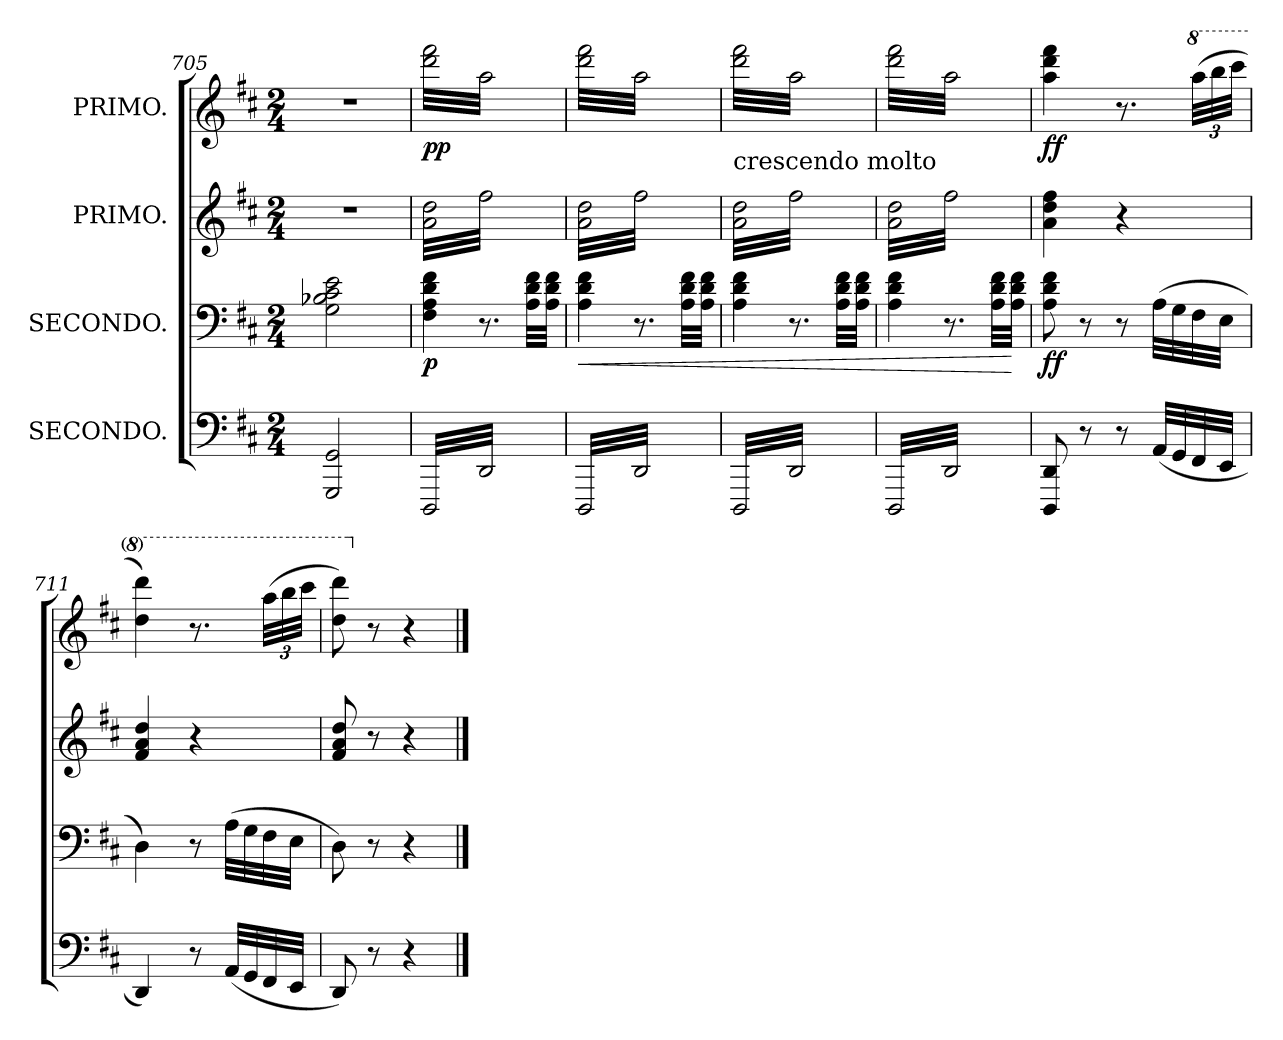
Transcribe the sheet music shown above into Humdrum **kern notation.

**kern	**kern	**dynam	**kern	**kern	**dynam
*part4	*part3	*part3	*part2	*part1	*part1
*staff4	*staff3	*staff3	*staff2	*staff1	*staff1
*I"SECONDO.	*I"SECONDO.	*	*I"PRIMO.	*I"PRIMO.	*
*clefF4	*clefF4	*	*clefG2	*clefG2	*
*k[f#c#]	*k[f#c#]	*	*k[f#c#]	*k[f#c#]	*
*M2/4	*M2/4	*	*M2/4	*M2/4	*
=705	=705	=705	=705	=705	=705
2GGG/ 2GG/	2G\ 2B-X\ 2c#\ 2e\	.	2r	2r	.
=706	=706	=706	=706	=706	=706
!LO:TX:a:color=crimson:t=⚠	!	!	!	!	!
*tremolo	*	*	*	*	*
*	*	*	*tremolo	*	*
*	*	*	*	*tremolo	*
32DDD/LLL	4F#\ 4A\ 4d\ 4f#\	p	32a\ 32dd\LLL	32ddd\ 32fff#\LLL	pp
32DD/	.	.	32ff#\	32aa\	.
32DDD/	.	.	32a\ 32dd\	32ddd\ 32fff#\	.
32DD/	.	.	32ff#\	32aa\	.
32DDD/	.	.	32a\ 32dd\	32ddd\ 32fff#\	.
32DD/	.	.	32ff#\	32aa\	.
32DDD/	.	.	32a\ 32dd\	32ddd\ 32fff#\	.
32DD/	.	.	32ff#\	32aa\	.
32DDD/	8.r	.	32a\ 32dd\	32ddd\ 32fff#\	.
32DD/	.	.	32ff#\	32aa\	.
32DDD/	.	.	32a\ 32dd\	32ddd\ 32fff#\	.
32DD/	.	.	32ff#\	32aa\	.
32DDD/	.	.	32a\ 32dd\	32ddd\ 32fff#\	.
32DD/	.	.	32ff#\	32aa\	.
32DDD/	32A\ 32d\ 32f#\LLL	.	32a\ 32dd\	32ddd\ 32fff#\	.
32DD/JJJ	32A\ 32d\ 32f#\JJJ	.	32ff#\JJJ	32aa\JJJ	.
=707	=707	=707	=707	=707	=707
32DDD/LLL	4A\ 4d\ 4f#\	<	32a\ 32dd\LLL	32ddd\ 32fff#\LLL	.
32DD/	.	.	32ff#\	32aa\	.
32DDD/	.	.	32a\ 32dd\	32ddd\ 32fff#\	.
32DD/	.	.	32ff#\	32aa\	.
32DDD/	.	.	32a\ 32dd\	32ddd\ 32fff#\	.
32DD/	.	.	32ff#\	32aa\	.
32DDD/	.	.	32a\ 32dd\	32ddd\ 32fff#\	.
32DD/	.	.	32ff#\	32aa\	.
32DDD/	8.r	.	32a\ 32dd\	32ddd\ 32fff#\	.
32DD/	.	.	32ff#\	32aa\	.
32DDD/	.	.	32a\ 32dd\	32ddd\ 32fff#\	.
32DD/	.	.	32ff#\	32aa\	.
32DDD/	.	.	32a\ 32dd\	32ddd\ 32fff#\	.
32DD/	.	.	32ff#\	32aa\	.
32DDD/	32A\ 32d\ 32f#\LLL	.	32a\ 32dd\	32ddd\ 32fff#\	.
32DD/JJJ	32A\ 32d\ 32f#\JJJ	.	32ff#\JJJ	32aa\JJJ	.
=708	=708	=708	=708	=708	=708
!	!	!	!	!LO:TX:c:t=crescendo molto	!
32DDD/LLL	4A\ 4d\ 4f#\	.	32a\ 32dd\LLL	32ddd\ 32fff#\LLL	.
32DD/	.	.	32ff#\	32aa\	.
32DDD/	.	.	32a\ 32dd\	32ddd\ 32fff#\	.
32DD/	.	.	32ff#\	32aa\	.
32DDD/	.	.	32a\ 32dd\	32ddd\ 32fff#\	.
32DD/	.	.	32ff#\	32aa\	.
32DDD/	.	.	32a\ 32dd\	32ddd\ 32fff#\	.
32DD/	.	.	32ff#\	32aa\	.
32DDD/	8.r	.	32a\ 32dd\	32ddd\ 32fff#\	.
32DD/	.	.	32ff#\	32aa\	.
32DDD/	.	.	32a\ 32dd\	32ddd\ 32fff#\	.
32DD/	.	.	32ff#\	32aa\	.
32DDD/	.	.	32a\ 32dd\	32ddd\ 32fff#\	.
32DD/	.	.	32ff#\	32aa\	.
32DDD/	32A\ 32d\ 32f#\LLL	.	32a\ 32dd\	32ddd\ 32fff#\	.
32DD/JJJ	32A\ 32d\ 32f#\JJJ	.	32ff#\JJJ	32aa\JJJ	.
=709	=709	=709	=709	=709	=709
32DDD/LLL	4A\ 4d\ 4f#\	.	32a\ 32dd\LLL	32ddd\ 32fff#\LLL	.
32DD/	.	.	32ff#\	32aa\	.
32DDD/	.	.	32a\ 32dd\	32ddd\ 32fff#\	.
32DD/	.	.	32ff#\	32aa\	.
32DDD/	.	.	32a\ 32dd\	32ddd\ 32fff#\	.
32DD/	.	.	32ff#\	32aa\	.
32DDD/	.	.	32a\ 32dd\	32ddd\ 32fff#\	.
32DD/	.	.	32ff#\	32aa\	.
32DDD/	8.r	.	32a\ 32dd\	32ddd\ 32fff#\	.
32DD/	.	.	32ff#\	32aa\	.
32DDD/	.	.	32a\ 32dd\	32ddd\ 32fff#\	.
32DD/	.	.	32ff#\	32aa\	.
32DDD/	.	.	32a\ 32dd\	32ddd\ 32fff#\	.
32DD/	.	.	32ff#\	32aa\	.
32DDD/	32A\ 32d\ 32f#\LLL	.	32a\ 32dd\	32ddd\ 32fff#\	.
32DD/JJJ	32A\ 32d\ 32f#\JJJ	[	32ff#\JJJ	32aa\JJJ	.
*	*	*	*	*Xtremolo	*
*	*	*	*Xtremolo	*	*
*Xtremolo	*	*	*	*	*
=710	=710	=710	=710	=710	=710
8DDD/ 8DD/	8A\ 8d\ 8f#\	ff	4a\ 4dd\ 4ff#\	4aa\ 4ddd\ 4fff#\	ff
.	.	.	.	.	.
.	.	.	.	.	.
.	.	.	.	.	.
8r	8r	.	.	.	.
.	.	.	.	.	.
.	.	.	.	.	.
.	.	.	.	.	.
8r	8r	.	4r	8.r	.
(32AA/LLL	(32A\LLL	.	.	.	.
32GG/	32G\	.	.	.	.
*	*	*	*	*8va	*
*	*	*	*	*Xbrackettup	*
32FF#/	32F#\	.	.	(48aaa\LLL	.
.	.	.	.	48bbb\	.
32EE/JJJ	32E\JJJ	.	.	.	.
.	.	.	.	48cccc#\JJJ	.
=711	=711	=711	=711	=711	=711
4DD/)	4D\)	.	4f#/ 4a/ 4dd/	4ddd\ 4dddd\)	.
8r	8r	.	4r	8.r	.
(32AA/LLL	(32A\LLL	.	.	.	.
32GG/	32G\	.	.	.	.
32FF#/	32F#\	.	.	(48aaa\LLL	.
.	.	.	.	48bbb\	.
32EE/JJJ	32E\JJJ	.	.	.	.
.	.	.	.	48cccc#\JJJ	.
=712	=712	=712	=712	=712	=712
8DD/)	8D\)	.	8f#/ 8a/ 8dd/	8ddd\ 8dddd\)	.
*	*	*	*	*X8va	*
8r	8r	.	8r	8r	.
4r	4r	.	4r	4r	.
==	==	==	==	==	==
*-	*-	*-	*-	*-	*-
